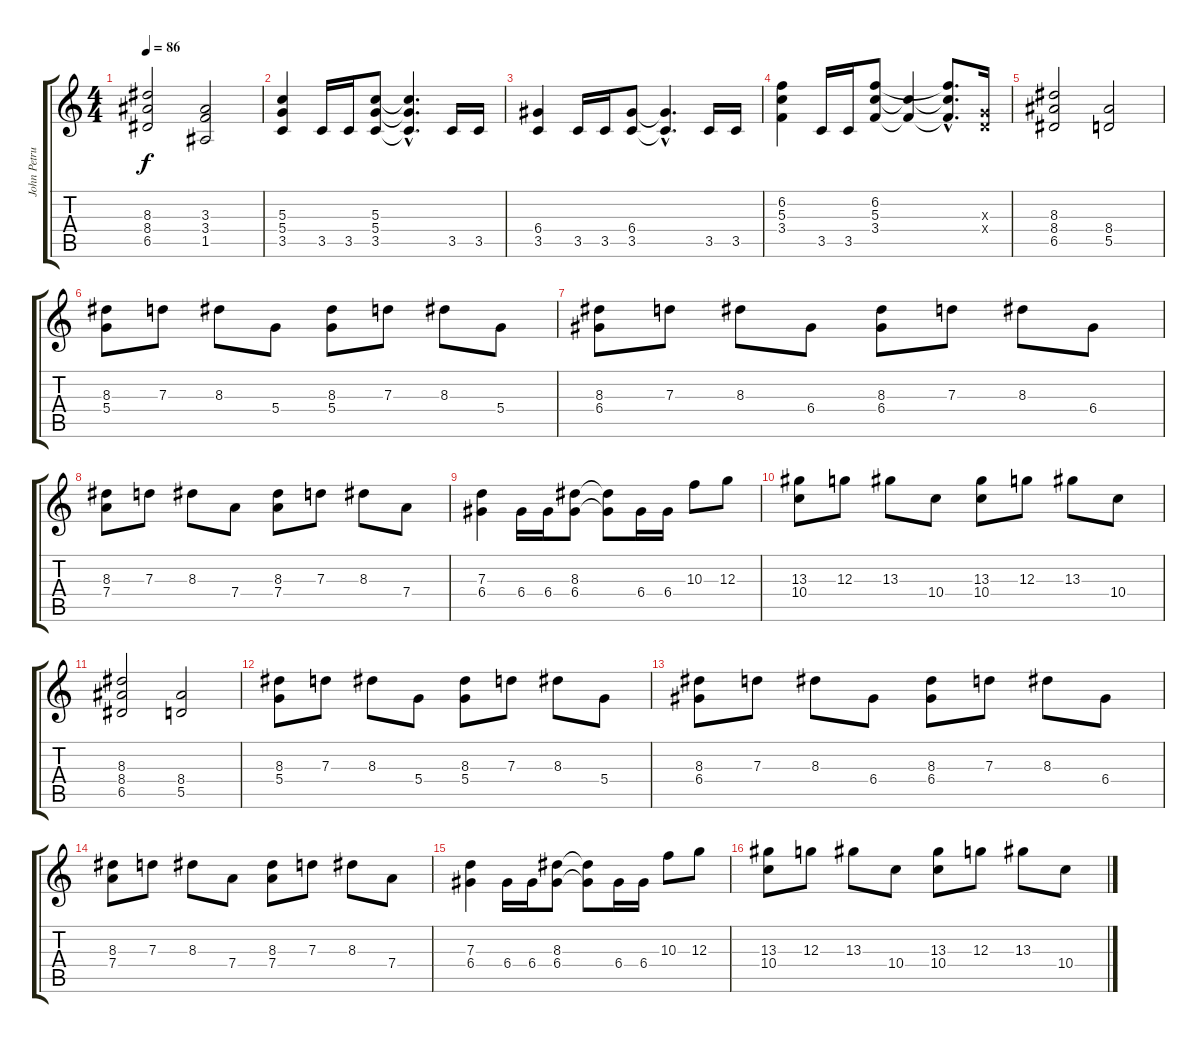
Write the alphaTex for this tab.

\track ("John Petrucci - 6 String Guitar Dropped" "John Petru") {instrument acousticguitarsteel}
\staff {score tabs}
\tuning (E4 B3 G3 D3 A2 D2) {hide}
\ts (4 4)
\tempo 86
\clef g2
\ks c
(8.3 8.4 6.5).2{dy f} (3.3 3.4 1.5).2 |
(5.3 5.4 3.5).4 3.5.16 3.5.16 (5.3 5.4 3.5).8 (5.3{hac t} 5.4{hac t} 3.5{hac t}).4{d} 3.5.16 3.5.16 |
(6.4 3.5).4 3.5.16 3.5.16 (6.4 3.5).8 (6.4{hac t} 3.5{hac t}).4{d} 3.5.16 3.5.16 |
(6.2 5.3 3.4).4 3.5.16 3.5.16 (6.2 5.3 3.4).8 (5.3{t} 3.4{t}).4 (6.2{hac t} 5.3{hac t} 3.4{hac t}).8{d} (0.3{x} 0.4{x}).16 |
(8.3 8.4 6.5).2 (8.4 5.5).2 |
(8.3 5.4).8 7.3.8 8.3.8 5.4.8 (8.3 5.4).8 7.3.8 8.3.8 5.4.8 |
(8.3 6.4).8 7.3.8 8.3.8 6.4.8 (8.3 6.4).8 7.3.8 8.3.8 6.4.8 |
(8.3 7.4).8 7.3.8 8.3.8 7.4.8 (8.3 7.4).8 7.3.8 8.3.8 7.4.8 |
(7.3 6.4).4 6.4.16 6.4.16 (8.3 6.4).8 (8.3{t} 6.4{t}).8 6.4.16 6.4.16 10.3.8 12.3.8 |
(13.3 10.4).8 12.3.8 13.3.8 10.4.8 (13.3 10.4).8 12.3.8 13.3.8 10.4.8 |
(8.3 8.4 6.5).2 (8.4 5.5).2 |
(8.3 5.4).8 7.3.8 8.3.8 5.4.8 (8.3 5.4).8 7.3.8 8.3.8 5.4.8 |
(8.3 6.4).8 7.3.8 8.3.8 6.4.8 (8.3 6.4).8 7.3.8 8.3.8 6.4.8 |
(8.3 7.4).8 7.3.8 8.3.8 7.4.8 (8.3 7.4).8 7.3.8 8.3.8 7.4.8 |
(7.3 6.4).4 6.4.16 6.4.16 (8.3 6.4).8 (8.3{t} 6.4{t}).8 6.4.16 6.4.16 10.3.8 12.3.8 |
(13.3 10.4).8 12.3.8 13.3.8 10.4.8 (13.3 10.4).8 12.3.8 13.3.8 10.4.8
